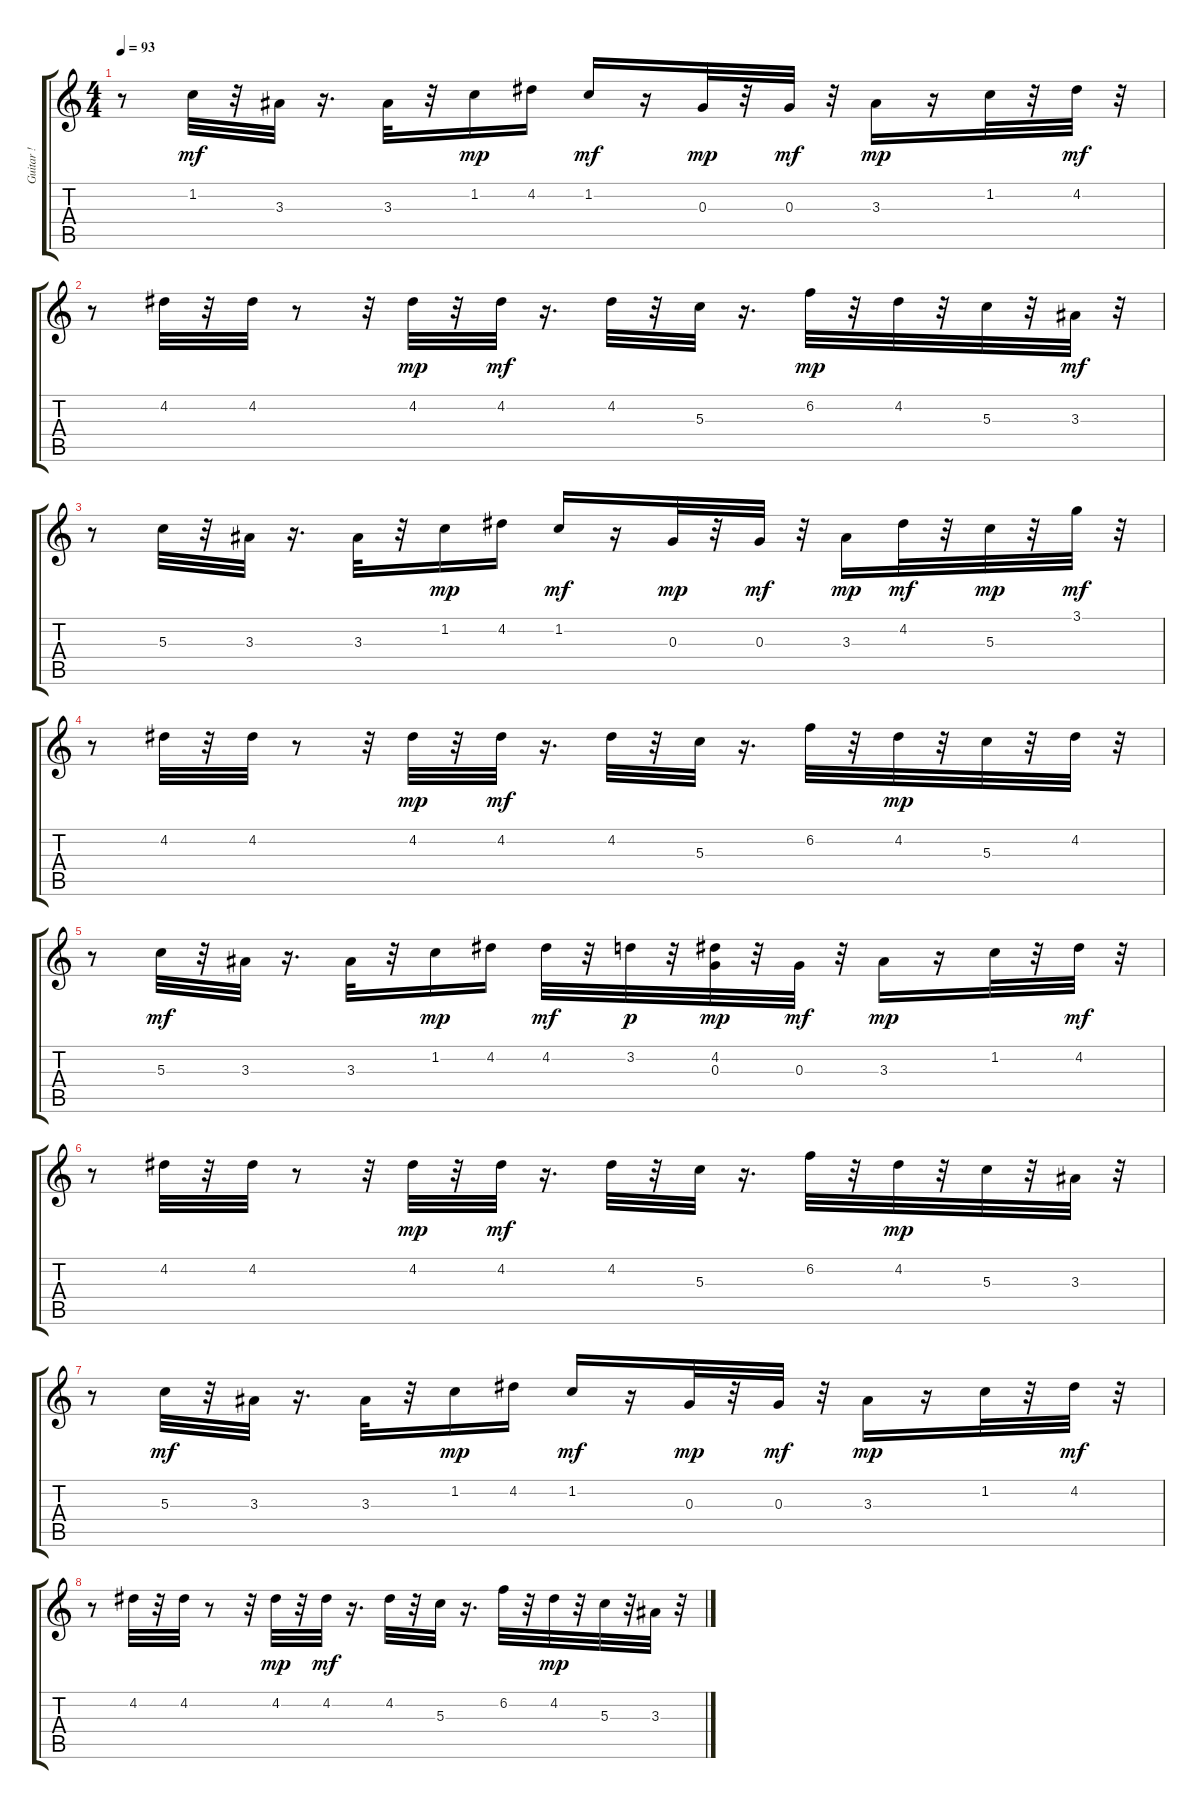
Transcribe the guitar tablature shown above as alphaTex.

\track ("Guitar !" "Guitar !") {instrument electricguitarmuted}
\staff {score tabs}
\tuning (E4 B3 G3 D3 A2 E2) {hide}
\ts (4 4)
\tempo 93
\clef g2
\ks c
r.8{dy mp} 1.2.32{dy mf} r.32 3.3.32 r.16{d} 3.3.32 r.32 1.2.16{dy mp} 4.2.16 1.2.16{dy mf} r.16 0.3.32{dy mp} r.32 0.3.32{dy mf} r.32 3.3.16{dy mp} r.16 1.2.32 r.32 4.2.32{dy mf} r.32 |
r.8 4.2.32 r.32 4.2.32 r.8 r.32 4.2.32{dy mp} r.32 4.2.32{dy mf} r.16{d} 4.2.32 r.32 5.3.32 r.16{d} 6.2.32{dy mp} r.32 4.2.32 r.32 5.3.32 r.32 3.3.32{dy mf} r.32 |
r.8 5.3.32 r.32 3.3.32 r.16{d} 3.3.32 r.32 1.2.16{dy mp} 4.2.16 1.2.16{dy mf} r.16 0.3.32{dy mp} r.32 0.3.32{dy mf} r.32 3.3.16{dy mp} 4.2.32{dy mf} r.32 5.3.32{dy mp} r.32 3.1.32{dy mf} r.32 |
r.8 4.2.32 r.32 4.2.32 r.8 r.32 4.2.32{dy mp} r.32 4.2.32{dy mf} r.16{d} 4.2.32 r.32 5.3.32 r.16{d} 6.2.32 r.32 4.2.32{dy mp} r.32 5.3.32 r.32 4.2.32 r.32 |
r.8 5.3.32{dy mf} r.32 3.3.32 r.16{d} 3.3.32 r.32 1.2.16{dy mp} 4.2.16 4.2.32{dy mf} r.32 3.2.32{dy p} r.32 (4.2 0.3).32{dy mp} r.32 0.3.32{dy mf} r.32 3.3.16{dy mp} r.16 1.2.32 r.32 4.2.32{dy mf} r.32 |
r.8 4.2.32 r.32 4.2.32 r.8 r.32 4.2.32{dy mp} r.32 4.2.32{dy mf} r.16{d} 4.2.32 r.32 5.3.32 r.16{d} 6.2.32 r.32 4.2.32{dy mp} r.32 5.3.32 r.32 3.3.32 r.32 |
r.8 5.3.32{dy mf} r.32 3.3.32 r.16{d} 3.3.32 r.32 1.2.16{dy mp} 4.2.16 1.2.16{dy mf} r.16 0.3.32{dy mp} r.32 0.3.32{dy mf} r.32 3.3.16{dy mp} r.16 1.2.32 r.32 4.2.32{dy mf} r.32 |
r.8 4.2.32 r.32 4.2.32 r.8 r.32 4.2.32{dy mp} r.32 4.2.32{dy mf} r.16{d} 4.2.32 r.32 5.3.32 r.16{d} 6.2.32 r.32 4.2.32{dy mp} r.32 5.3.32 r.32 3.3.32 r.32
